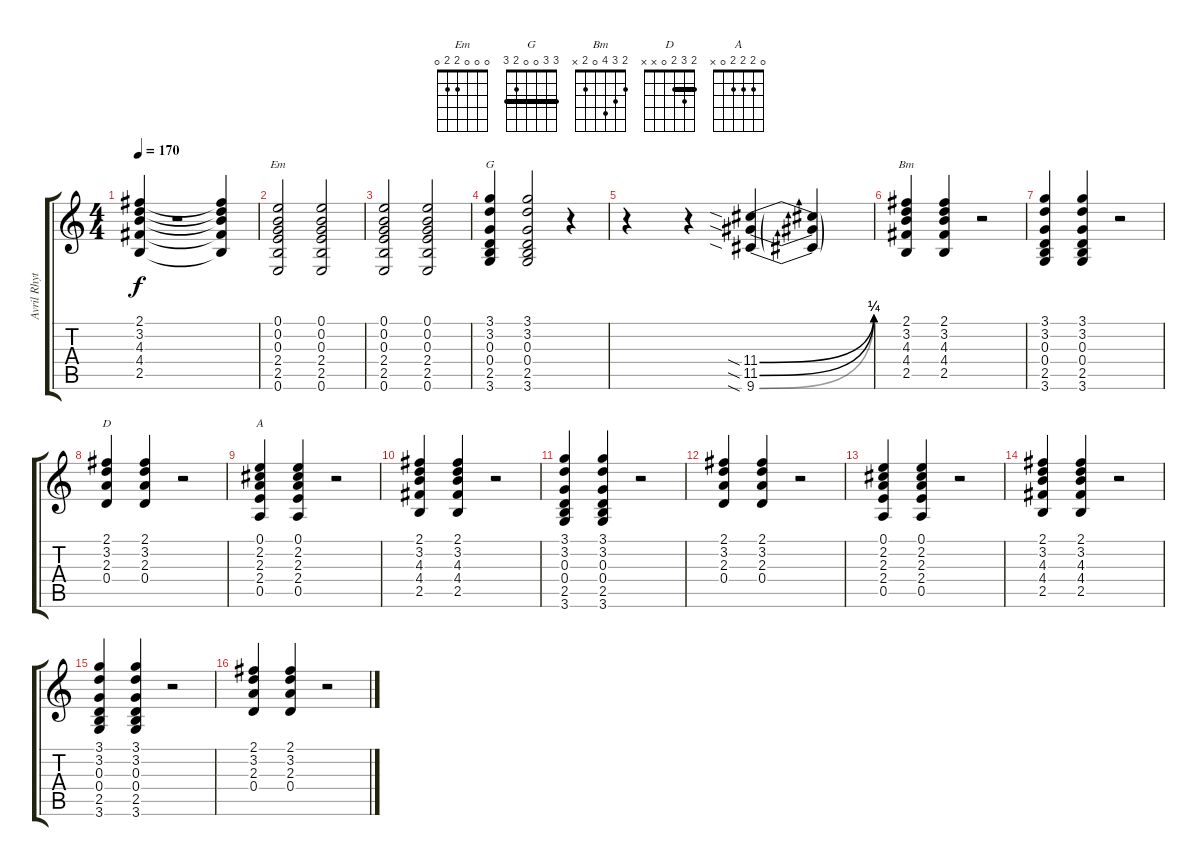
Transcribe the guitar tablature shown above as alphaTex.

\track ("Avril Rhythm 1" "Avril Rhyt") {instrument distortionguitar}
\staff {score tabs}
\tuning (E4 B3 G3 D3 A2 E2) {hide}
\chord ("Em" 0 0 0 2 2 0)
\chord ("G" 3 3 0 0 2 3) {barre 3}
\chord ("Bm" 2 3 4 0 2 x)
\chord ("D" 2 3 2 0 x x) {barre 2}
\chord ("A" 0 2 2 2 0 x)
\ts (4 4)
\tempo 170
\clef g2
\ks c
(2.1{t} 3.2{t} 4.3{t} 4.4{t} 2.5{t}).4{dy f} r.2 (2.1{t} 3.2{t} 4.3{t} 4.4{t} 2.5{t}).4 |
(0.1 0.2 0.3 2.4 2.5 0.6).2{ch "Em"} (0.1 0.2 0.3 2.4 2.5 0.6).2 |
(0.1 0.2 0.3 2.4 2.5 0.6).2 (0.1 0.2 0.3 2.4 2.5 0.6).2 |
(3.1 3.2 0.3 0.4 2.5 3.6).4{ch "G"} (3.1 3.2 0.3 0.4 2.5 3.6).2 r.4 |
r.4 r.4 (11.4{be (bend 0 0 60 1) sia} 11.5{be (bend 0 0 60 1) sia} 9.6{be (bend 0 0 60 1) sia}).4 (11.4{t} 11.5{t} 9.6{t}).4 |
(2.1 3.2 4.3 4.4 2.5).4{ch "Bm"} (2.1 3.2 4.3 4.4 2.5).4 r.2 |
(3.1 3.2 0.3 0.4 2.5 3.6).4 (3.1 3.2 0.3 0.4 2.5 3.6).4 r.2 |
(2.1 3.2 2.3 0.4).4{ch "D"} (2.1 3.2 2.3 0.4).4 r.2 |
(0.1 2.2 2.3 2.4 0.5).4{ch "A"} (0.1 2.2 2.3 2.4 0.5).4 r.2 |
(2.1 3.2 4.3 4.4 2.5).4 (2.1 3.2 4.3 4.4 2.5).4 r.2 |
(3.1 3.2 0.3 0.4 2.5 3.6).4 (3.1 3.2 0.3 0.4 2.5 3.6).4 r.2 |
(2.1 3.2 2.3 0.4).4 (2.1 3.2 2.3 0.4).4 r.2 |
(0.1 2.2 2.3 2.4 0.5).4 (0.1 2.2 2.3 2.4 0.5).4 r.2 |
(2.1 3.2 4.3 4.4 2.5).4 (2.1 3.2 4.3 4.4 2.5).4 r.2 |
(3.1 3.2 0.3 0.4 2.5 3.6).4 (3.1 3.2 0.3 0.4 2.5 3.6).4 r.2 |
(2.1 3.2 2.3 0.4).4 (2.1 3.2 2.3 0.4).4 r.2
